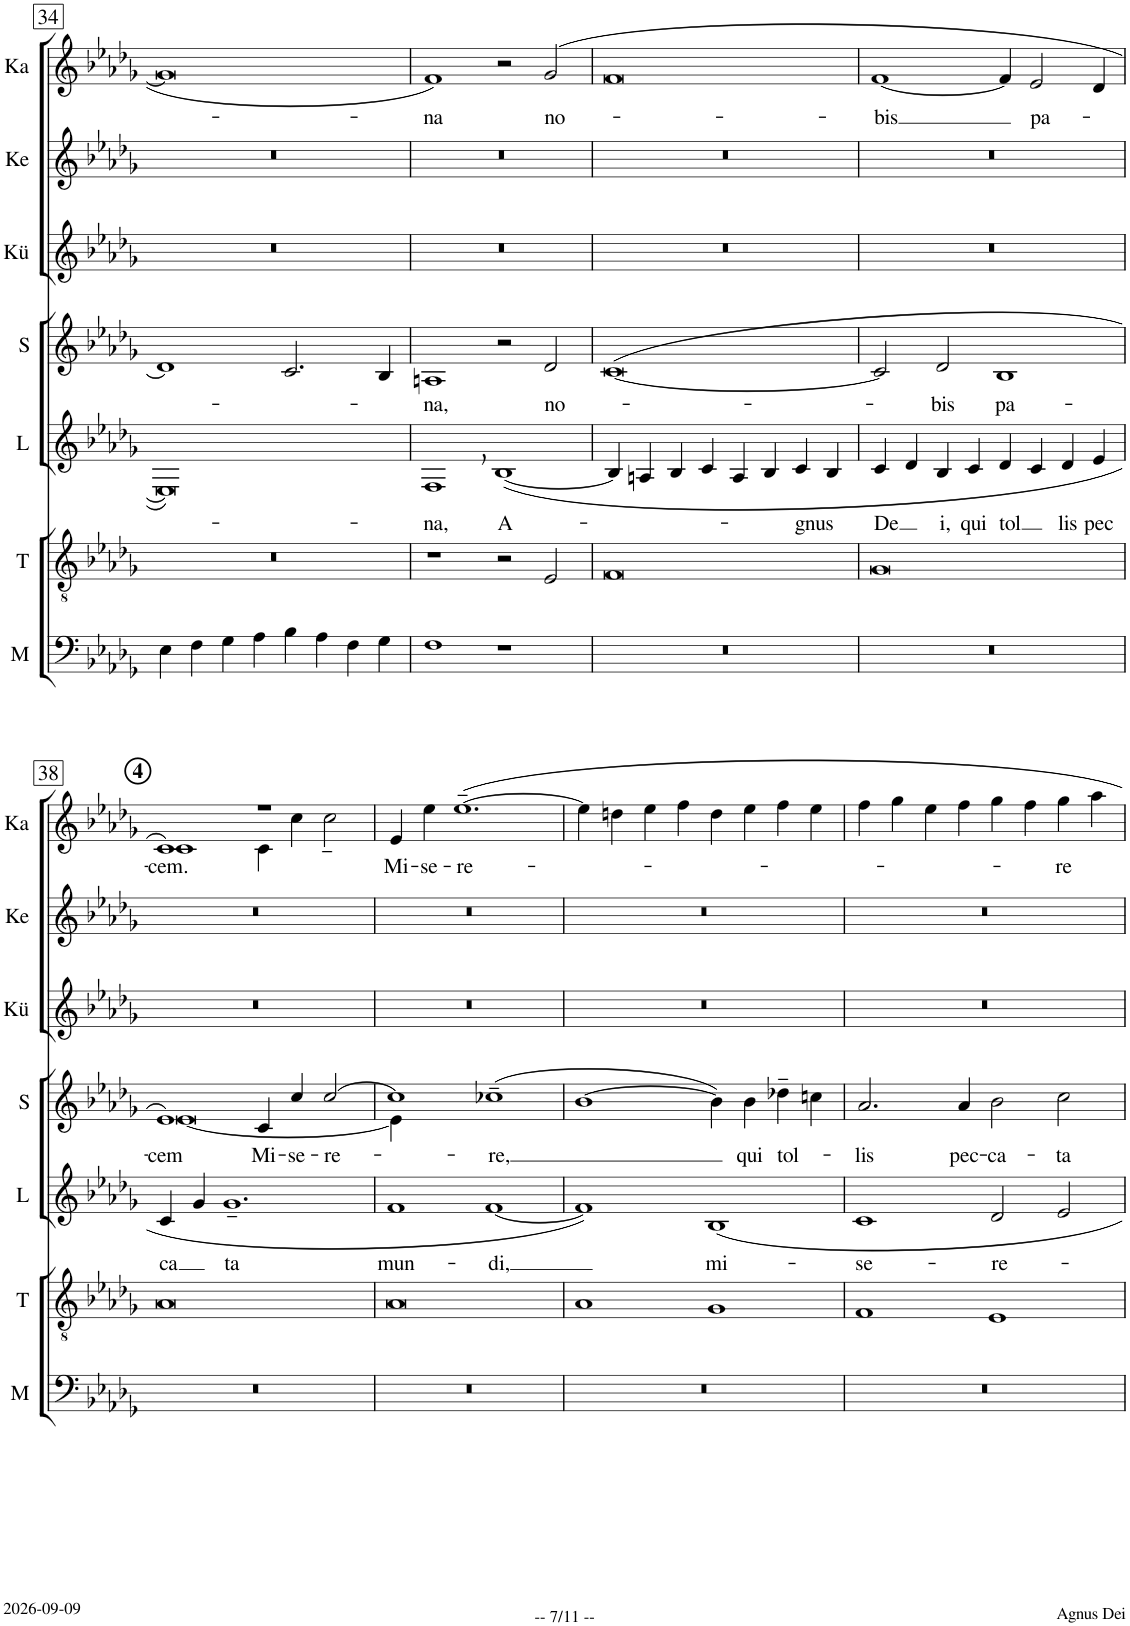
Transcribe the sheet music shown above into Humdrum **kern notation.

**kern	**kern	**kern	**text	**kern	**text	**kern	**kern	**kern	**text
*part7	*part6	*part5	*part5	*part4	*part4	*part3	*part2	*part1	*part1
*staff7	*staff6	*staff5	*staff5	*staff4	*staff4	*staff3	*staff2	*staff1	*staff1
*I"M	*I"T	*I"L	*	*I"S	*	*I"Kü	*I"Ke	*I"Ka	*
*I'M	*I'T	*I'L	*	*I'S	*	*I'Kü	*I'Ke	*I'Ka	*
!!LO:PB:g=z
*clefF4	*clefGv2	*clefG2	*	*clefG2	*	*clefG2	*clefG2	*clefG2	*
*k[b-e-a-d-g-]	*k[b-e-a-d-g-]	*k[b-e-a-d-g-]	*	*k[b-e-a-d-g-]	*	*k[b-e-a-d-g-]	*k[b-e-a-d-g-]	*k[b-e-a-d-g-]	*
*M4/2	*M4/2	*M4/2	*	*M4/2	*	*M4/2	*M4/2	*M4/2	*
=34	=34	=34	=34	=34	=34	=34	=34	=34	=34
4E-\	0r	0E-]	.	1d-]	.	0r	0r	0g-]	.
4F\	.	.	.	.	.	.	.	.	.
4G-\	.	.	.	.	.	.	.	.	.
4A-\	.	.	.	.	.	.	.	.	.
4B-\	.	.	.	2.c/	.	.	.	.	.
4A-\	.	.	.	.	.	.	.	.	.
4F\	.	.	.	.	.	.	.	.	.
4G-\	.	.	.	4B-/	.	.	.	.	.
=35	=35	=35	=35	=35	=35	=35	=35	=35	=35
!	!	!	!LO:LY:b	!	!LO:LY:b	!	!	!	!LO:LY:b
1F	1r	1F,<	-na,	1An	-na,	0r	0r	1f	-na
!	!	!	!LO:LY:b	!	!	!	!	!	!
1r	2r	([1B-	A-	2r	.	.	.	2r	.
!	!	!	!	!	!LO:LY:b	!	!	!	!LO:LY:b
.	2E-/	.	.	2d-/	no-	.	.	(2g-/	no-
=36	=36	=36	=36	=36	=36	=36	=36	=36	=36
0r	0F	4B-/]	.	([0c	.	0r	0r	0f	.
.	.	4An/	.	.	.	.	.	.	.
.	.	4B-/	.	.	.	.	.	.	.
.	.	4c/	.	.	.	.	.	.	.
.	.	4A/	.	.	.	.	.	.	.
.	.	4B-/	.	.	.	.	.	.	.
!	!	!	!LO:LY:b	!	!	!	!	!	!
.	.	4c/	-gnus	.	.	.	.	.	.
.	.	4B-/	.	.	.	.	.	.	.
=37	=37	=37	=37	=37	=37	=37	=37	=37	=37
!	!	!	!LO:LY:b	!	!	!	!	!	!LO:LY:b
0r	0G-	4c/	-De	2c/]	.	0r	0r	[1f	-bis
.	.	4d-/	.	.	.	.	.	.	.
!	!	!	!LO:LY:b	!	!LO:LY:b	!	!	!	!
.	.	4B-/	i,	2d-/	-bis	.	.	.	.
!	!	!	!LO:LY:b	!	!	!	!	!	!
.	.	4c/	qui	.	.	.	.	.	.
!	!	!	!LO:LY:b	!	!LO:LY:b	!	!	!	!
.	.	4d-/	-tol	1B-	pa-	.	.	4f/]	.
!	!	!	!	!	!	!	!	!	!LO:LY:b
.	.	4c/	.	.	.	.	.	2e-/	pa-
!	!	!	!LO:LY:b	!	!	!	!	!	!
.	.	4d-/	lis	.	.	.	.	.	.
!	!	!	!LO:LY:b	!	!	!	!	!	!
.	.	4e-/	pec	.	.	.	.	4d-/	.
!!LO:LB:g=z
!!LO:REH:place=s1:a:B:cj:enc=circle:fs=12:t=4
=38	=38	=38	=38	=38	=38	=38	=38	=38	=38
!	!	!	!LO:LY:b	!	!LO:LY:b	!	!	!	!LO:LY:b
*	*	*	*	*^	*	*	*	*^	*
0r	0A-	4c/	-ca	1e-)	[0e-	-cem	0r	0r	1c)	1c	-cem.
.	.	4g-/	.	.	.	.	.	.	.	.	.
!	!	!	!LO:LY:b	!	!	!	!	!	!	!	!
.	.	1.g-~	ta	.	.	.	.	.	.	.	.
!	!	!	!	!	!	!LO:LY:b	!	!	!	!	!
.	.	.	.	4c/	.	Mi-	.	.	1r	4c\	.
!	!	!	!	!	!	!LO:LY:b	!	!	!	!	!
.	.	.	.	4cc/	.	-se-	.	.	.	4cc\	.
!	!	!	!	!	!	!LO:LY:b	!	!	!	!	!
.	.	.	.	[2cc/	.	-re-	.	.	.	2cc~\	.
=39	=39	=39	=39	=39	=39	=39	=39	=39	=39	=39	=39
!	!	!	!LO:LY:b	!	!	!	!	!	!	!	!LO:LY:b
*	*	*	*	*	*	*	*	*	*v	*v	*
0r	0A-	1f	mun-	1cc]	4e-\]	.	0r	0r	4e-/	Mi-
!	!	!	!	!	!	!	!	!	!	!LO:LY:b
.	.	.	.	.	1..ryy	.	.	.	4ee-\	-se-
!	!	!	!	!	!	!	!	!	!	!LO:LY:b
.	.	.	.	.	.	.	.	.	[1.ee-~	-re-
!	!	!	!LO:LY:b	!	!	!LO:LY:b	!	!	!	!
.	.	[1f	-di,	(1cc-X~	.	-re,	.	.	.	.
*	*	*	*	*v	*v	*	*	*	*	*
=40	=40	=40	=40	=40	=40	=40	=40	=40	=40
0r	1A-	1f])	.	[1b-	.	0r	0r	4ee-\]	.
.	.	.	.	.	.	.	.	4ddn\	.
.	.	.	.	.	.	.	.	4ee-\	.
.	.	.	.	.	.	.	.	4ff\	.
!	!	!	!LO:LY:b	!	!	!	!	!	!
.	1G-	1B-	mi-	4b-\])	.	.	.	4dd\	.
!	!	!	!	!	!LO:LY:b	!	!	!	!
.	.	.	.	4b-\	qui	.	.	4ee-\	.
!	!	!	!	!	!LO:LY:b	!	!	!	!
.	.	.	.	4dd-X~\	tol-	.	.	4ff\	.
.	.	.	.	4ccn\	.	.	.	4ee-\	.
=41	=41	=41	=41	=41	=41	=41	=41	=41	=41
!	!	!	!LO:LY:b	!	!LO:LY:b	!	!	!	!
0r	1F	1c	-se-	2.a-/	-lis	0r	0r	4ff\	.
.	.	.	.	.	.	.	.	4gg-\	.
.	.	.	.	.	.	.	.	4ee-\	.
!	!	!	!	!	!LO:LY:b	!	!	!	!
.	.	.	.	4a-/	pec-	.	.	4ff\	.
!	!	!	!LO:LY:b	!	!LO:LY:b	!	!	!	!
.	1E-	2d-/	-re-	2b-\	-ca-	.	.	4gg-\	.
.	.	.	.	.	.	.	.	4ff\	.
!	!	!	!	!	!LO:LY:b	!	!	!	!LO:LY:b
.	.	2e-/	.	2cc\	-ta	.	.	4gg-\	-re
.	.	.	.	.	.	.	.	4aa-\	.
=	=	=	=	=	=	=	=	=	=
*-	*-	*-	*-	*-	*-	*-	*-	*-	*-
